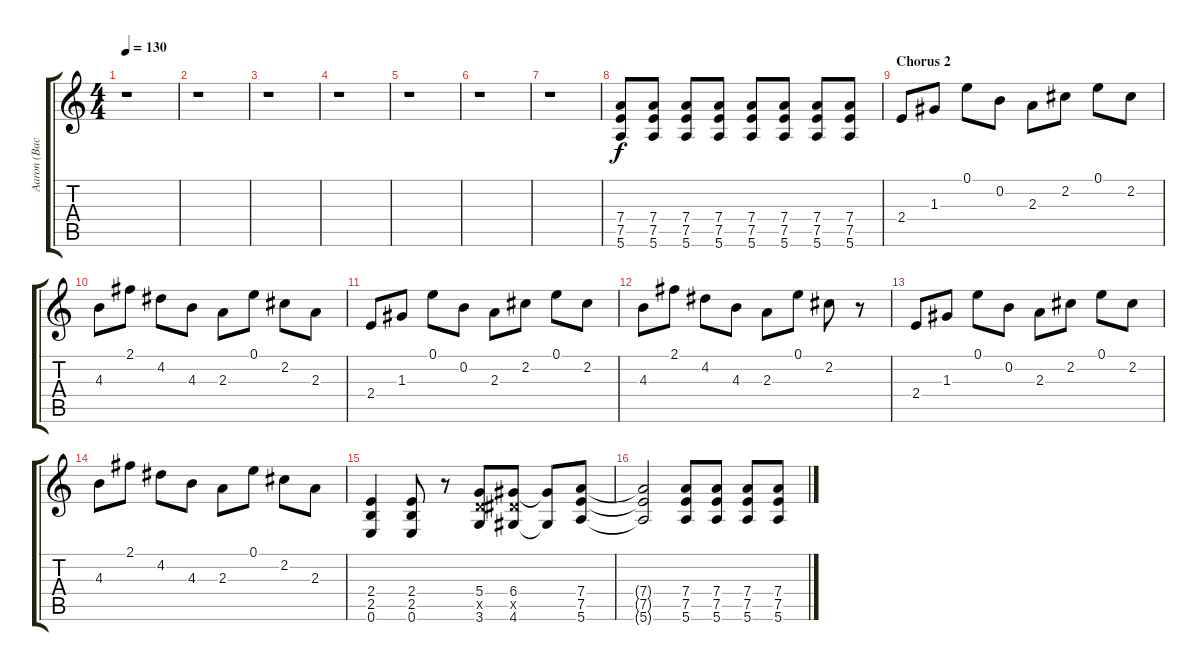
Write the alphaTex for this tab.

\track ("Aaron (Backing Guitar)" "Aaron (Bac") {instrument distortionguitar}
\staff {score tabs}
\tuning (E4 B3 G3 D3 A2 E2) {hide}
\ts (4 4)
\tempo 130
\clef g2
\ks c
r.1{dy f} |
r.1 |
r.1 |
r.1 |
r.1 |
r.1 |
r.1 |
(7.4 7.5 5.6).8 (7.4 7.5 5.6).8 (7.4 7.5 5.6).8 (7.4 7.5 5.6).8 (7.4 7.5 5.6).8 (7.4 7.5 5.6).8 (7.4 7.5 5.6).8 (7.4 7.5 5.6).8 |
\section ("" "Chorus 2")
2.4.8 1.3.8 0.1.8 0.2.8 2.3.8 2.2.8 0.1.8 2.2.8 |
4.3.8 2.1.8 4.2.8 4.3.8 2.3.8 0.1.8 2.2.8 2.3.8 |
2.4.8 1.3.8 0.1.8 0.2.8 2.3.8 2.2.8 0.1.8 2.2.8 |
4.3.8 2.1.8 4.2.8 4.3.8 2.3.8 0.1.8 2.2.8 r.8 |
2.4.8 1.3.8 0.1.8 0.2.8 2.3.8 2.2.8 0.1.8 2.2.8 |
4.3.8 2.1.8 4.2.8 4.3.8 2.3.8 0.1.8 2.2.8 2.3.8 |
(2.4 2.5 0.6).4 (2.4 2.5 0.6).8 r.8 (5.4 5.5{x} 3.6).8 (6.4 6.5{x} 4.6).8 (6.4{t} 4.6{t}).8 (7.4 7.5 5.6).8 |
(7.4{t} 7.5{t} 5.6{t}).2 (7.4 7.5 5.6).8 (7.4 7.5 5.6).8 (7.4 7.5 5.6).8 (7.4 7.5 5.6).8
